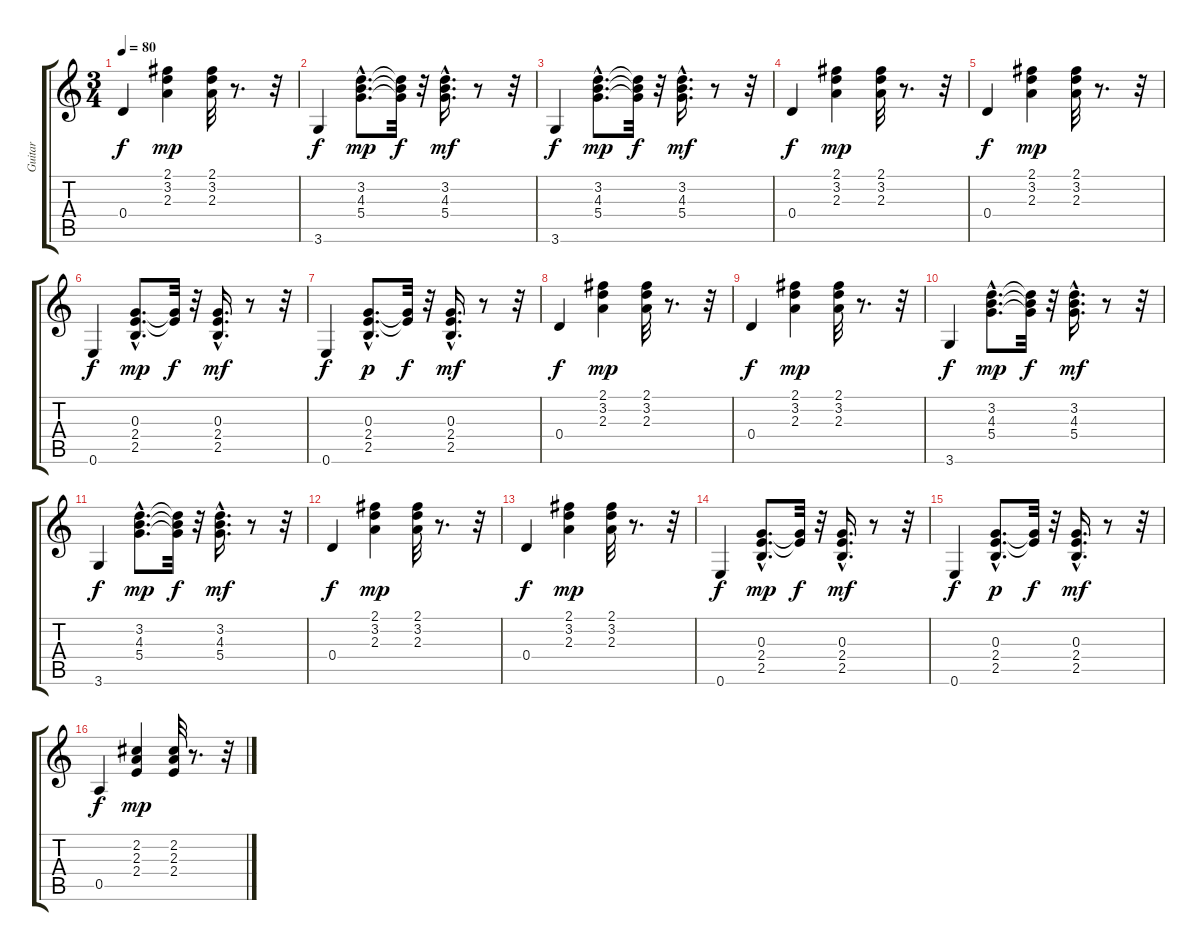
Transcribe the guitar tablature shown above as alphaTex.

\track ("Guitar" "Guitar") {instrument acousticguitarnylon}
\staff {score tabs}
\tuning (E4 B3 G3 D3 A2 E2) {hide}
\ts (3 4)
\tempo 80
\clef g2
\ks c
0.4.4{dy f} (2.1 3.2 2.3).4{dy mp} (2.1 3.2 2.3).32 r.8{d} r.32 |
3.6.4{dy f} (3.2{hac} 4.3{hac} 5.4{hac}).8{d dy mp} (3.2{t} 4.3{t} 5.4{t}).32{dy f} r.32 (3.2{hac} 4.3{hac} 5.4{hac}).16{d dy mf} r.8 r.32 |
3.6.4{dy f} (3.2{hac} 4.3{hac} 5.4{hac}).8{d dy mp} (3.2{t} 4.3{t} 5.4{t}).32{dy f} r.32 (3.2{hac} 4.3{hac} 5.4{hac}).16{d dy mf} r.8 r.32 |
0.4.4{dy f} (2.1 3.2 2.3).4{dy mp} (2.1 3.2 2.3).32 r.8{d} r.32 |
0.4.4{dy f} (2.1 3.2 2.3).4{dy mp} (2.1 3.2 2.3).32 r.8{d} r.32 |
0.6.4{dy f} (0.3{hac} 2.4{hac} 2.5{hac}).8{d dy mp} (0.3{t} 2.4{t}).32{dy f} r.32 (0.3{hac} 2.4{hac} 2.5{hac}).16{d dy mf} r.8 r.32 |
0.6.4{dy f} (0.3{hac} 2.4{hac} 2.5{hac}).8{d dy p} (0.3{t} 2.4{t}).32{dy f} r.32 (0.3{hac} 2.4{hac} 2.5{hac}).16{d dy mf} r.8 r.32 |
0.4.4{dy f} (2.1 3.2 2.3).4{dy mp} (2.1 3.2 2.3).32 r.8{d} r.32 |
0.4.4{dy f} (2.1 3.2 2.3).4{dy mp} (2.1 3.2 2.3).32 r.8{d} r.32 |
3.6.4{dy f} (3.2{hac} 4.3{hac} 5.4{hac}).8{d dy mp} (3.2{t} 4.3{t} 5.4{t}).32{dy f} r.32 (3.2{hac} 4.3{hac} 5.4{hac}).16{d dy mf} r.8 r.32 |
3.6.4{dy f} (3.2{hac} 4.3{hac} 5.4{hac}).8{d dy mp} (3.2{t} 4.3{t} 5.4{t}).32{dy f} r.32 (3.2{hac} 4.3{hac} 5.4{hac}).16{d dy mf} r.8 r.32 |
0.4.4{dy f} (2.1 3.2 2.3).4{dy mp} (2.1 3.2 2.3).32 r.8{d} r.32 |
0.4.4{dy f} (2.1 3.2 2.3).4{dy mp} (2.1 3.2 2.3).32 r.8{d} r.32 |
0.6.4{dy f} (0.3{hac} 2.4{hac} 2.5{hac}).8{d dy mp} (0.3{t} 2.4{t}).32{dy f} r.32 (0.3{hac} 2.4{hac} 2.5{hac}).16{d dy mf} r.8 r.32 |
0.6.4{dy f} (0.3{hac} 2.4{hac} 2.5{hac}).8{d dy p} (0.3{t} 2.4{t}).32{dy f} r.32 (0.3{hac} 2.4{hac} 2.5{hac}).16{d dy mf} r.8 r.32 |
0.5.4{dy f} (2.2 2.3 2.4).4{dy mp} (2.2 2.3 2.4).32 r.8{d} r.32
